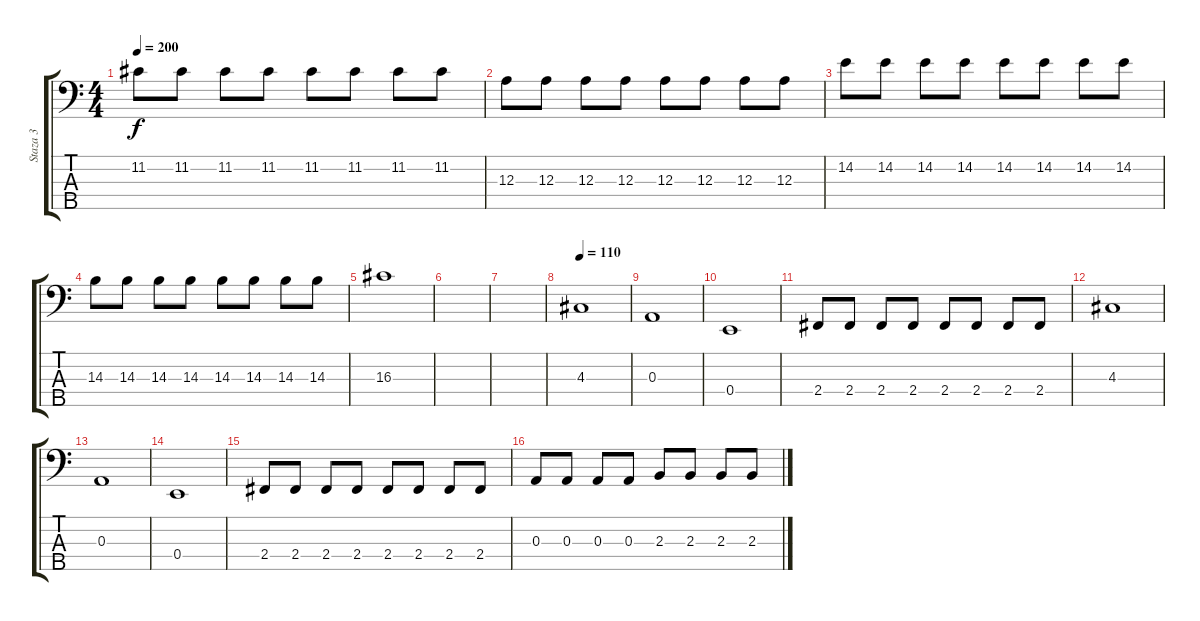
\track ("Staza 3" "Staza 3") {instrument electricbassfinger}
\staff {score tabs}
\tuning (G2 D2 A1 E1 B0) {hide}
\ts (4 4)
\tempo 200
\clef f4
\ks c
11.2.8{dy f} 11.2.8 11.2.8 11.2.8 11.2.8 11.2.8 11.2.8 11.2.8 |
12.3.8 12.3.8 12.3.8 12.3.8 12.3.8 12.3.8 12.3.8 12.3.8 |
14.2.8 14.2.8 14.2.8 14.2.8 14.2.8 14.2.8 14.2.8 14.2.8 |
14.3.8 14.3.8 14.3.8 14.3.8 14.3.8 14.3.8 14.3.8 14.3.8 |
16.3.1 |
|
|
\tempo 110
4.3.1 |
0.3.1 |
0.4.1 |
2.4.8 2.4.8 2.4.8 2.4.8 2.4.8 2.4.8 2.4.8 2.4.8 |
4.3.1 |
0.3.1 |
0.4.1 |
2.4.8 2.4.8 2.4.8 2.4.8 2.4.8 2.4.8 2.4.8 2.4.8 |
0.3.8 0.3.8 0.3.8 0.3.8 2.3.8 2.3.8 2.3.8 2.3.8
